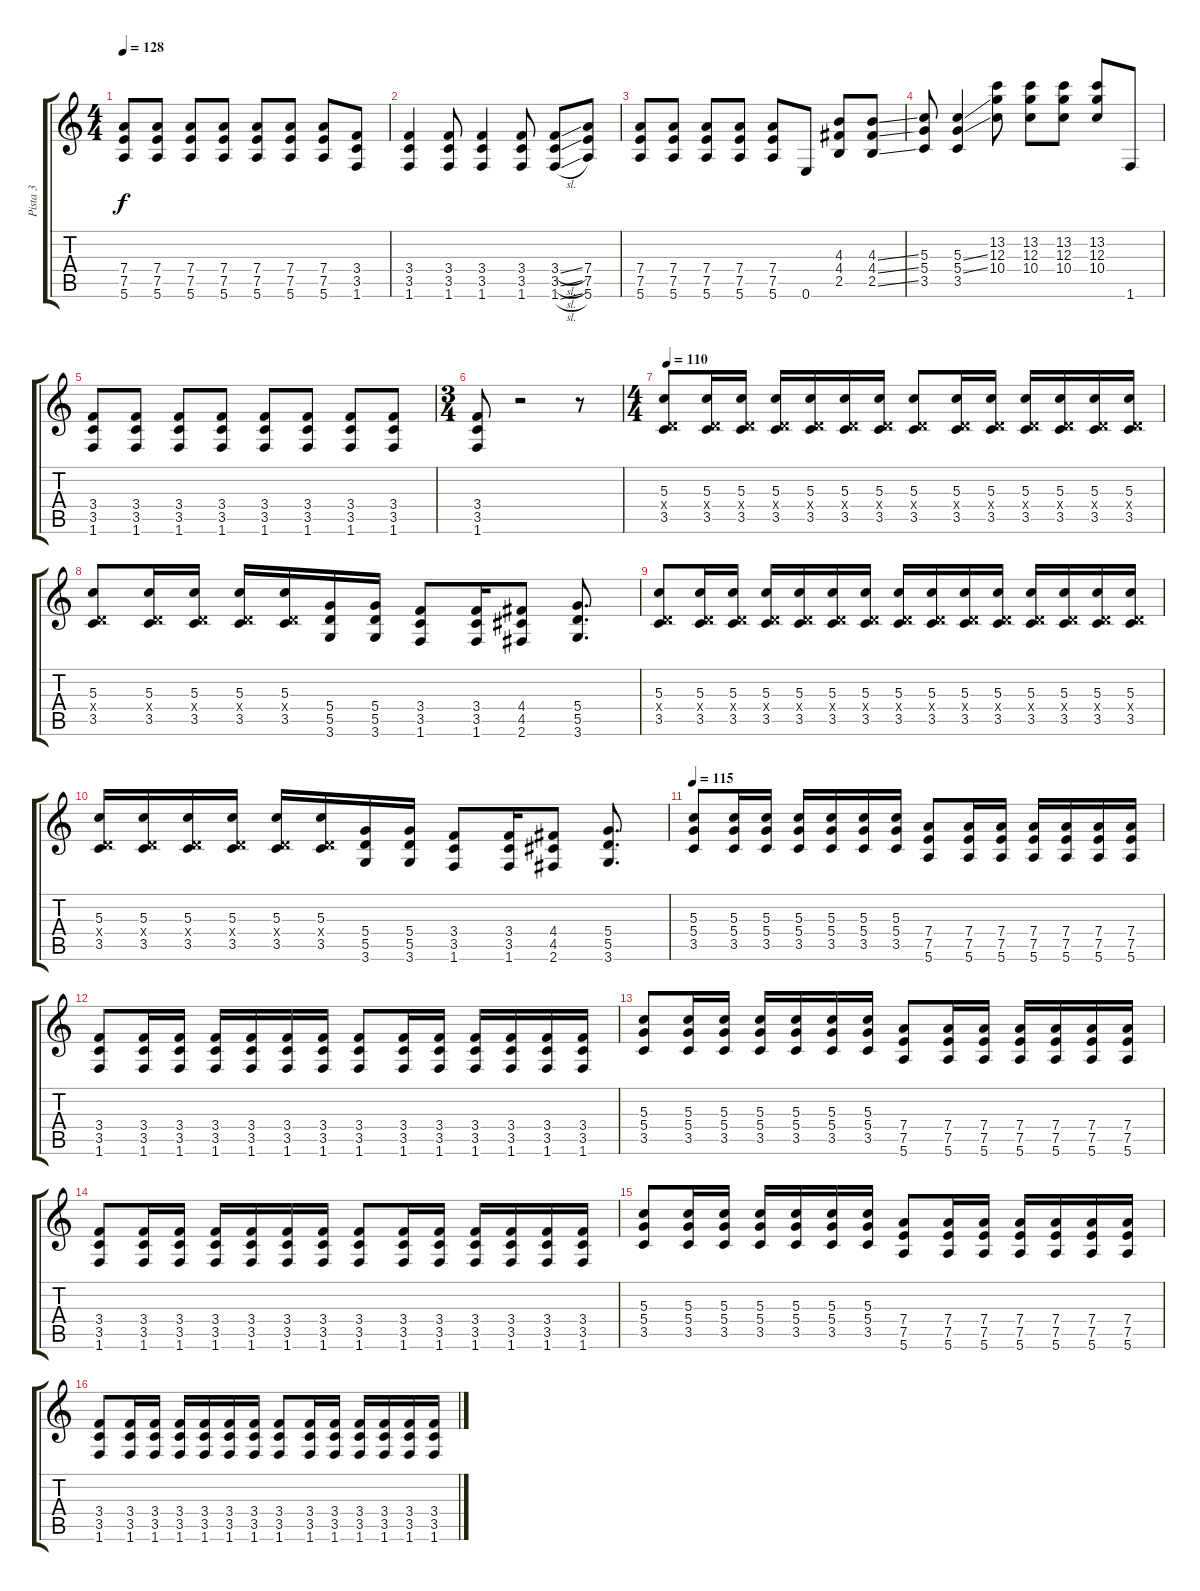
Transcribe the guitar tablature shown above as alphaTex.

\track ("Pista 3" "Pista 3") {instrument distortionguitar}
\staff {score tabs}
\tuning (E4 B3 G3 D3 A2 E2) {hide}
\ts (4 4)
\tempo 128
\clef g2
\ks c
(7.4 7.5 5.6).8{dy f} (7.4 7.5 5.6).8 (7.4 7.5 5.6).8 (7.4 7.5 5.6).8 (7.4 7.5 5.6).8 (7.4 7.5 5.6).8 (7.4 7.5 5.6).8 (3.4 3.5 1.6).8 |
(3.4 3.5 1.6).4 (3.4 3.5 1.6).8 (3.4 3.5 1.6).4 (3.4 3.5 1.6).8 (3.4{sl} 3.5{sl} 1.6{sl}).8 (7.4 7.5 5.6).8 |
(7.4 7.5 5.6).8 (7.4 7.5 5.6).8 (7.4 7.5 5.6).8 (7.4 7.5 5.6).8 (7.4 7.5 5.6).8 0.6.8 (4.3 4.4 2.5).8 (4.3{ss} 4.4{ss} 2.5{ss}).8 |
(5.3 5.4 3.5).8 (5.3{ss} 5.4{ss} 3.5).4 (13.2 12.3 10.4).8 (13.2 12.3 10.4).8 (13.2 12.3 10.4).8 (13.2 12.3 10.4).8 1.6.8 |
(3.4 3.5 1.6).8 (3.4 3.5 1.6).8 (3.4 3.5 1.6).8 (3.4 3.5 1.6).8 (3.4 3.5 1.6).8 (3.4 3.5 1.6).8 (3.4 3.5 1.6).8 (3.4 3.5 1.6).8 |
\ts (3 4)
(3.4 3.5 1.6).8 r.2 r.8 |
\ts (4 4)
\tempo 110
(5.3 0.4{x} 3.5).8 (5.3 0.4{x} 3.5).16 (5.3 0.4{x} 3.5).16 (5.3 0.4{x} 3.5).16 (5.3 0.4{x} 3.5).16 (5.3 0.4{x} 3.5).16 (5.3 0.4{x} 3.5).16 (5.3 0.4{x} 3.5).8 (5.3 0.4{x} 3.5).16 (5.3 0.4{x} 3.5).16 (5.3 0.4{x} 3.5).16 (5.3 0.4{x} 3.5).16 (5.3 0.4{x} 3.5).16 (5.3 0.4{x} 3.5).16 |
(5.3 0.4{x} 3.5).8 (5.3 0.4{x} 3.5).16 (5.3 0.4{x} 3.5).16 (5.3 0.4{x} 3.5).16 (5.3 0.4{x} 3.5).16 (5.4 5.5 3.6).16 (5.4 5.5 3.6).16 (3.4 3.5 1.6).8 (3.4 3.5 1.6).16 (4.4 4.5 2.6).8 (5.4 5.5 3.6).8{d} |
(5.3 0.4{x} 3.5).8 (5.3 0.4{x} 3.5).16 (5.3 0.4{x} 3.5).16 (5.3 0.4{x} 3.5).16 (5.3 0.4{x} 3.5).16 (5.3 0.4{x} 3.5).16 (5.3 0.4{x} 3.5).16 (5.3 0.4{x} 3.5).16 (5.3 0.4{x} 3.5).16 (5.3 0.4{x} 3.5).16 (5.3 0.4{x} 3.5).16 (5.3 0.4{x} 3.5).16 (5.3 0.4{x} 3.5).16 (5.3 0.4{x} 3.5).16 (5.3 0.4{x} 3.5).16 |
(5.3 0.4{x} 3.5).16 (5.3 0.4{x} 3.5).16 (5.3 0.4{x} 3.5).16 (5.3 0.4{x} 3.5).16 (5.3 0.4{x} 3.5).16 (5.3 0.4{x} 3.5).16 (5.4 5.5 3.6).16 (5.4 5.5 3.6).16 (3.4 3.5 1.6).8 (3.4 3.5 1.6).16 (4.4 4.5 2.6).8 (5.4 5.5 3.6).8{d} |
\tempo 115
(5.3 5.4 3.5).8 (5.3 5.4 3.5).16 (5.3 5.4 3.5).16 (5.3 5.4 3.5).16 (5.3 5.4 3.5).16 (5.3 5.4 3.5).16 (5.3 5.4 3.5).16 (7.4 7.5 5.6).8 (7.4 7.5 5.6).16 (7.4 7.5 5.6).16 (7.4 7.5 5.6).16 (7.4 7.5 5.6).16 (7.4 7.5 5.6).16 (7.4 7.5 5.6).16 |
(3.4 3.5 1.6).8 (3.4 3.5 1.6).16 (3.4 3.5 1.6).16 (3.4 3.5 1.6).16 (3.4 3.5 1.6).16 (3.4 3.5 1.6).16 (3.4 3.5 1.6).16 (3.4 3.5 1.6).8 (3.4 3.5 1.6).16 (3.4 3.5 1.6).16 (3.4 3.5 1.6).16 (3.4 3.5 1.6).16 (3.4 3.5 1.6).16 (3.4 3.5 1.6).16 |
(5.3 5.4 3.5).8 (5.3 5.4 3.5).16 (5.3 5.4 3.5).16 (5.3 5.4 3.5).16 (5.3 5.4 3.5).16 (5.3 5.4 3.5).16 (5.3 5.4 3.5).16 (7.4 7.5 5.6).8 (7.4 7.5 5.6).16 (7.4 7.5 5.6).16 (7.4 7.5 5.6).16 (7.4 7.5 5.6).16 (7.4 7.5 5.6).16 (7.4 7.5 5.6).16 |
(3.4 3.5 1.6).8 (3.4 3.5 1.6).16 (3.4 3.5 1.6).16 (3.4 3.5 1.6).16 (3.4 3.5 1.6).16 (3.4 3.5 1.6).16 (3.4 3.5 1.6).16 (3.4 3.5 1.6).8 (3.4 3.5 1.6).16 (3.4 3.5 1.6).16 (3.4 3.5 1.6).16 (3.4 3.5 1.6).16 (3.4 3.5 1.6).16 (3.4 3.5 1.6).16 |
(5.3 5.4 3.5).8 (5.3 5.4 3.5).16 (5.3 5.4 3.5).16 (5.3 5.4 3.5).16 (5.3 5.4 3.5).16 (5.3 5.4 3.5).16 (5.3 5.4 3.5).16 (7.4 7.5 5.6).8 (7.4 7.5 5.6).16 (7.4 7.5 5.6).16 (7.4 7.5 5.6).16 (7.4 7.5 5.6).16 (7.4 7.5 5.6).16 (7.4 7.5 5.6).16 |
(3.4 3.5 1.6).8 (3.4 3.5 1.6).16 (3.4 3.5 1.6).16 (3.4 3.5 1.6).16 (3.4 3.5 1.6).16 (3.4 3.5 1.6).16 (3.4 3.5 1.6).16 (3.4 3.5 1.6).8 (3.4 3.5 1.6).16 (3.4 3.5 1.6).16 (3.4 3.5 1.6).16 (3.4 3.5 1.6).16 (3.4 3.5 1.6).16 (3.4 3.5 1.6).16
